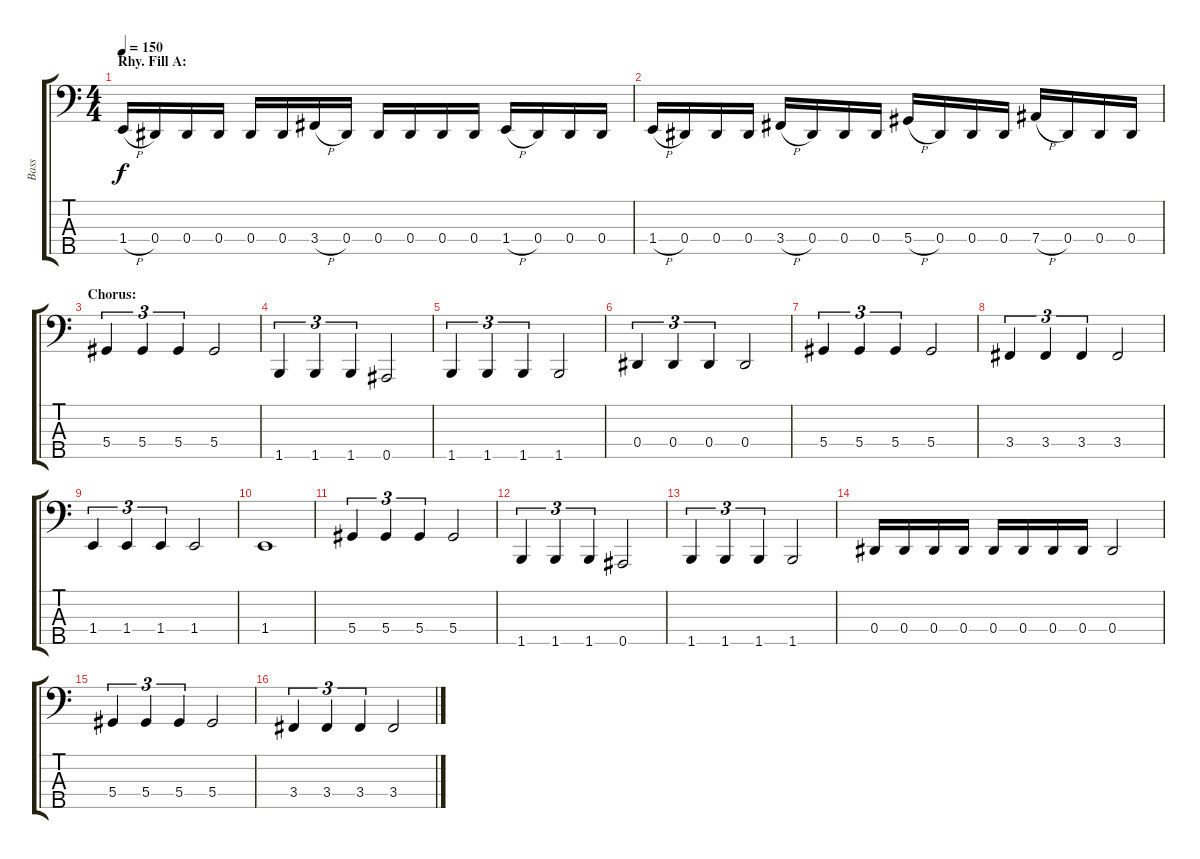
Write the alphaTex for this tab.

\track ("Bass" "Bass") {instrument slapbass2}
\staff {score tabs}
\tuning (Gb2 Db2 Ab1 Eb1 Bb0) {hide}
\ts (4 4)
\section ("" "Rhy. Fill A:")
\tempo 150
\clef f4
\ks c
1.4{h}.16{dy f} 0.4.16 0.4.16 0.4.16 0.4.16 0.4.16 3.4{h}.16 0.4.16 0.4.16 0.4.16 0.4.16 0.4.16 1.4{h}.16 0.4.16 0.4.16 0.4.16 |
1.4{h}.16 0.4.16 0.4.16 0.4.16 3.4{h}.16 0.4.16 0.4.16 0.4.16 5.4{h}.16 0.4.16 0.4.16 0.4.16 7.4{h}.16 0.4.16 0.4.16 0.4.16 |
\section ("" "Chorus:")
5.4.4{tu (3 2)} 5.4.4{tu (3 2)} 5.4.4{tu (3 2)} 5.4.2 |
1.5.4{tu (3 2)} 1.5.4{tu (3 2)} 1.5.4{tu (3 2)} 0.5.2 |
1.5.4{tu (3 2)} 1.5.4{tu (3 2)} 1.5.4{tu (3 2)} 1.5.2 |
0.4.4{tu (3 2)} 0.4.4{tu (3 2)} 0.4.4{tu (3 2)} 0.4.2 |
5.4.4{tu (3 2)} 5.4.4{tu (3 2)} 5.4.4{tu (3 2)} 5.4.2 |
3.4.4{tu (3 2)} 3.4.4{tu (3 2)} 3.4.4{tu (3 2)} 3.4.2 |
1.4.4{tu (3 2)} 1.4.4{tu (3 2)} 1.4.4{tu (3 2)} 1.4.2 |
1.4.1 |
5.4.4{tu (3 2)} 5.4.4{tu (3 2)} 5.4.4{tu (3 2)} 5.4.2 |
1.5.4{tu (3 2)} 1.5.4{tu (3 2)} 1.5.4{tu (3 2)} 0.5.2 |
1.5.4{tu (3 2)} 1.5.4{tu (3 2)} 1.5.4{tu (3 2)} 1.5.2 |
0.4.16 0.4.16 0.4.16 0.4.16 0.4.16 0.4.16 0.4.16 0.4.16 0.4.2 |
5.4.4{tu (3 2)} 5.4.4{tu (3 2)} 5.4.4{tu (3 2)} 5.4.2 |
3.4.4{tu (3 2)} 3.4.4{tu (3 2)} 3.4.4{tu (3 2)} 3.4.2
